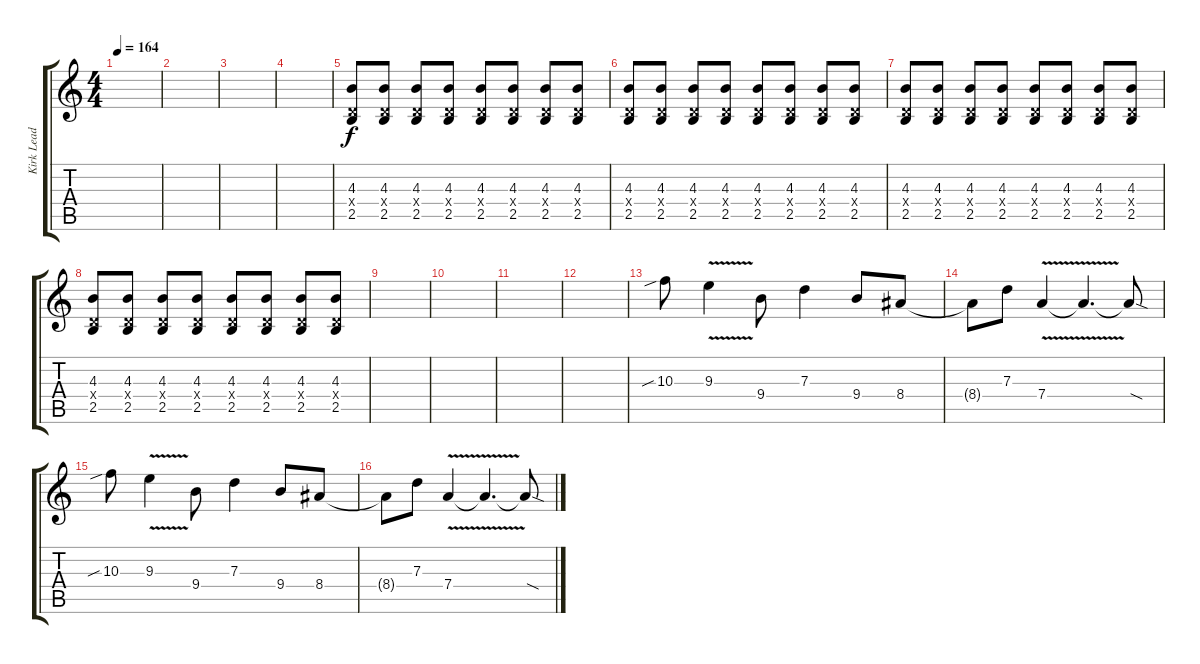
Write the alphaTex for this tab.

\track ("Kirk Lead" "Kirk Lead") {instrument distortionguitar}
\staff {score tabs}
\tuning (E4 B3 G3 D3 A2 E2) {hide}
\ts (4 4)
\tempo 164
\clef g2
\ks c
|
|
|
|
(4.3 0.4{x} 2.5).8 (4.3 0.4{x} 2.5).8 (4.3 0.4{x} 2.5).8 (4.3 0.4{x} 2.5).8 (4.3 0.4{x} 2.5).8 (4.3 0.4{x} 2.5).8 (4.3 0.4{x} 2.5).8 (4.3 0.4{x} 2.5).8 |
(4.3 0.4{x} 2.5).8 (4.3 0.4{x} 2.5).8 (4.3 0.4{x} 2.5).8 (4.3 0.4{x} 2.5).8 (4.3 0.4{x} 2.5).8 (4.3 0.4{x} 2.5).8 (4.3 0.4{x} 2.5).8 (4.3 0.4{x} 2.5).8 |
(4.3 0.4{x} 2.5).8 (4.3 0.4{x} 2.5).8 (4.3 0.4{x} 2.5).8 (4.3 0.4{x} 2.5).8 (4.3 0.4{x} 2.5).8 (4.3 0.4{x} 2.5).8 (4.3 0.4{x} 2.5).8 (4.3 0.4{x} 2.5).8 |
(4.3 0.4{x} 2.5).8 (4.3 0.4{x} 2.5).8 (4.3 0.4{x} 2.5).8 (4.3 0.4{x} 2.5).8 (4.3 0.4{x} 2.5).8 (4.3 0.4{x} 2.5).8 (4.3 0.4{x} 2.5).8 (4.3 0.4{x} 2.5).8 |
|
|
|
|
10.3{sib}.8 9.3{v}.4 9.4.8 7.3.4 9.4.8 8.4.8 |
8.4{t}.8 7.3.8 7.4{v}.4 7.4{t}.4{d} 7.4{sod t}.8 |
10.3{sib}.8 9.3{v}.4 9.4.8 7.3.4 9.4.8 8.4.8 |
8.4{t}.8 7.3.8 7.4{v}.4 7.4{t}.4{d} 7.4{sod t}.8
